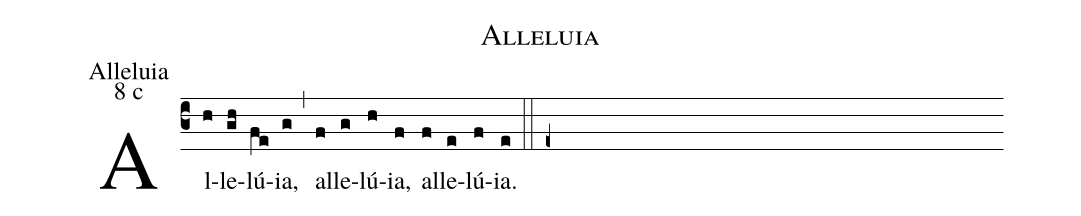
name: Alleluia;
office-part: Alleluia;
mode: 8;
mode-differentia: c;
%%
(c3)

Al(h)le(gh)lú(fe)ia,(g) (,) al(f)le(g)lú(h)ia,(f) al(f)le(e)lú(f)ia.(e)

(::)

(e+)
